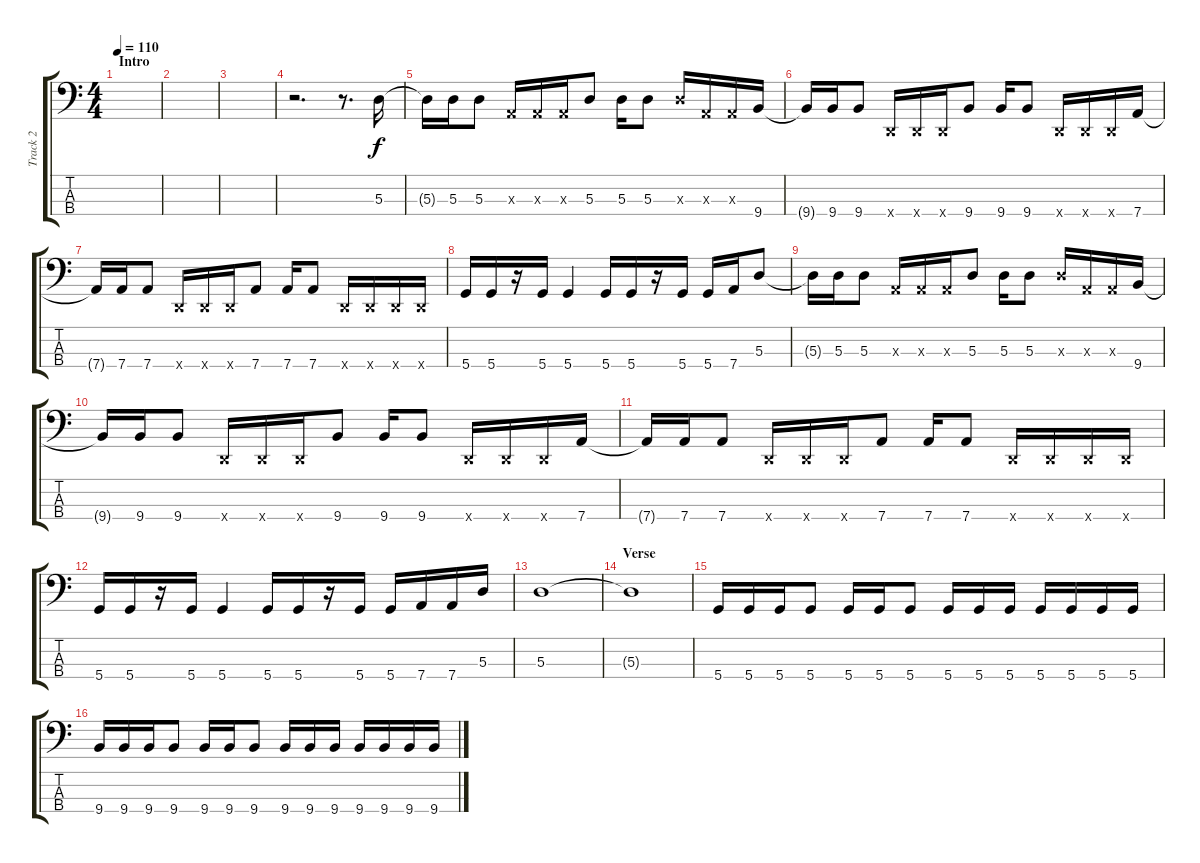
\track ("Track 2" "Track 2") {instrument electricbasspick}
\staff {score tabs}
\tuning (G2 D2 A1 D1) {hide}
\ts (4 4)
\section ("" "Intro")
\tempo 110
\clef f4
\ks c
|
|
|
r.2{d} r.8{d} 5.3.16 |
5.3{t}.16 5.3.16 5.3.8 0.3{x}.16 0.3{x}.16 0.3{x}.16 5.3.8 5.3.16 5.3.8 5.3{x}.16 0.3{x}.16 0.3{x}.16 9.4.16 |
9.4{t}.16 9.4.16 9.4.8 0.4{x}.16 0.4{x}.16 0.4{x}.16 9.4.8 9.4.16 9.4.8 0.4{x}.16 0.4{x}.16 0.4{x}.16 7.4.16 |
7.4{t}.16 7.4.16 7.4.8 0.4{x}.16 0.4{x}.16 0.4{x}.16 7.4.8 7.4.16 7.4.8 0.4{x}.16 0.4{x}.16 0.4{x}.16 0.4{x}.16 |
5.4.16 5.4.16 r.16 5.4.16 5.4.4 5.4.16 5.4.16 r.16 5.4.16 5.4.16 7.4.16 5.3.8 |
5.3{t}.16 5.3.16 5.3.8 0.3{x}.16 0.3{x}.16 0.3{x}.16 5.3.8 5.3.16 5.3.8 5.3{x}.16 0.3{x}.16 0.3{x}.16 9.4.16 |
9.4{t}.16 9.4.16 9.4.8 0.4{x}.16 0.4{x}.16 0.4{x}.16 9.4.8 9.4.16 9.4.8 0.4{x}.16 0.4{x}.16 0.4{x}.16 7.4.16 |
7.4{t}.16 7.4.16 7.4.8 0.4{x}.16 0.4{x}.16 0.4{x}.16 7.4.8 7.4.16 7.4.8 0.4{x}.16 0.4{x}.16 0.4{x}.16 0.4{x}.16 |
5.4.16 5.4.16 r.16 5.4.16 5.4.4 5.4.16 5.4.16 r.16 5.4.16 5.4.16 7.4.16 7.4.16 5.3.16 |
5.3.1{volume 9} |
\section ("" "Verse")
5.3{t}.1 |
5.4.16{volume 11} 5.4.16 5.4.16 5.4.8 5.4.16 5.4.16 5.4.8 5.4.16 5.4.16 5.4.16 5.4.16 5.4.16 5.4.16 5.4.16 |
9.4.16 9.4.16 9.4.16 9.4.8 9.4.16 9.4.16 9.4.8 9.4.16 9.4.16 9.4.16 9.4.16 9.4.16 9.4.16 9.4.16
